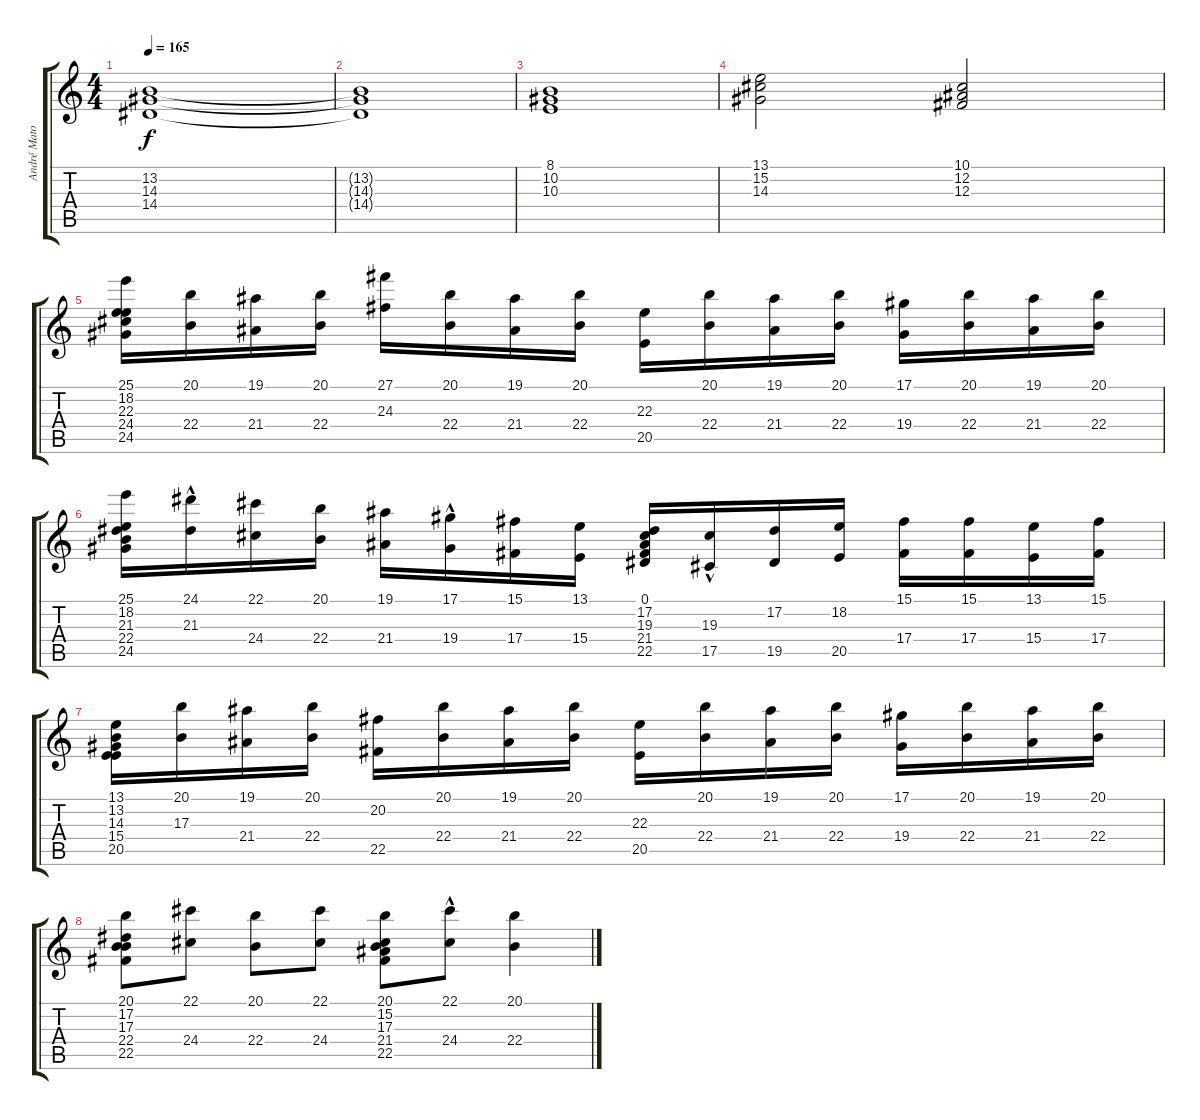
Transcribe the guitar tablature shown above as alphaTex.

\track ("André Matos (Teclado)" "André Mato") {instrument stringensemble1}
\staff {score tabs}
\tuning (Eb4 Bb3 Gb3 Db3 Ab2 Eb2) {hide}
\ts (4 4)
\tempo 165
\clef g2
\ks c
(13.2 14.3 14.4).1{dy f} |
(13.2{t} 14.3{t} 14.4{t}).1 |
(8.1 10.2 10.3).1 |
(13.1 15.2 14.3).2 (10.1 12.2 12.3).2 |
(25.1 18.2 22.3 24.4 24.5).16 (20.1 22.4).16 (19.1 21.4).16 (20.1 22.4).16 (27.1 24.3).16 (20.1 22.4).16 (19.1 21.4).16 (20.1 22.4).16 (22.3 20.5).16 (20.1 22.4).16 (19.1 21.4).16 (20.1 22.4).16 (17.1 19.4).16 (20.1 22.4).16 (19.1 21.4).16 (20.1 22.4).16 |
(25.1 18.2 21.3 22.4 24.5).16 (24.1 21.3{hac}).16 (22.1 24.4).16 (20.1 22.4).16 (19.1 21.4).16 (17.1 19.4{hac}).16 (15.1 17.4).16 (13.1 15.4).16 (0.1 17.2 19.3 21.4 22.5).16 (19.3{hac} 17.5).16 (17.2 19.5).16 (18.2 20.5).16 (15.1 17.4).16 (15.1 17.4).16 (13.1 15.4).16 (15.1 17.4).16 |
(13.1 13.2 14.3 15.4 20.5).16 (20.1 17.3).16 (19.1 21.4).16 (20.1 22.4).16 (20.2 22.5).16 (20.1 22.4).16 (19.1 21.4).16 (20.1 22.4).16 (22.3 20.5).16 (20.1 22.4).16 (19.1 21.4).16 (20.1 22.4).16 (17.1 19.4).16 (20.1 22.4).16 (19.1 21.4).16 (20.1 22.4).16 |
(20.1 17.2 17.3 22.4 22.5).8 (22.1 24.4).8 (20.1 22.4).8 (22.1 24.4).8 (20.1 15.2 17.3 21.4 22.5).8 (22.1 24.4{hac}).8 (20.1 22.4).4
